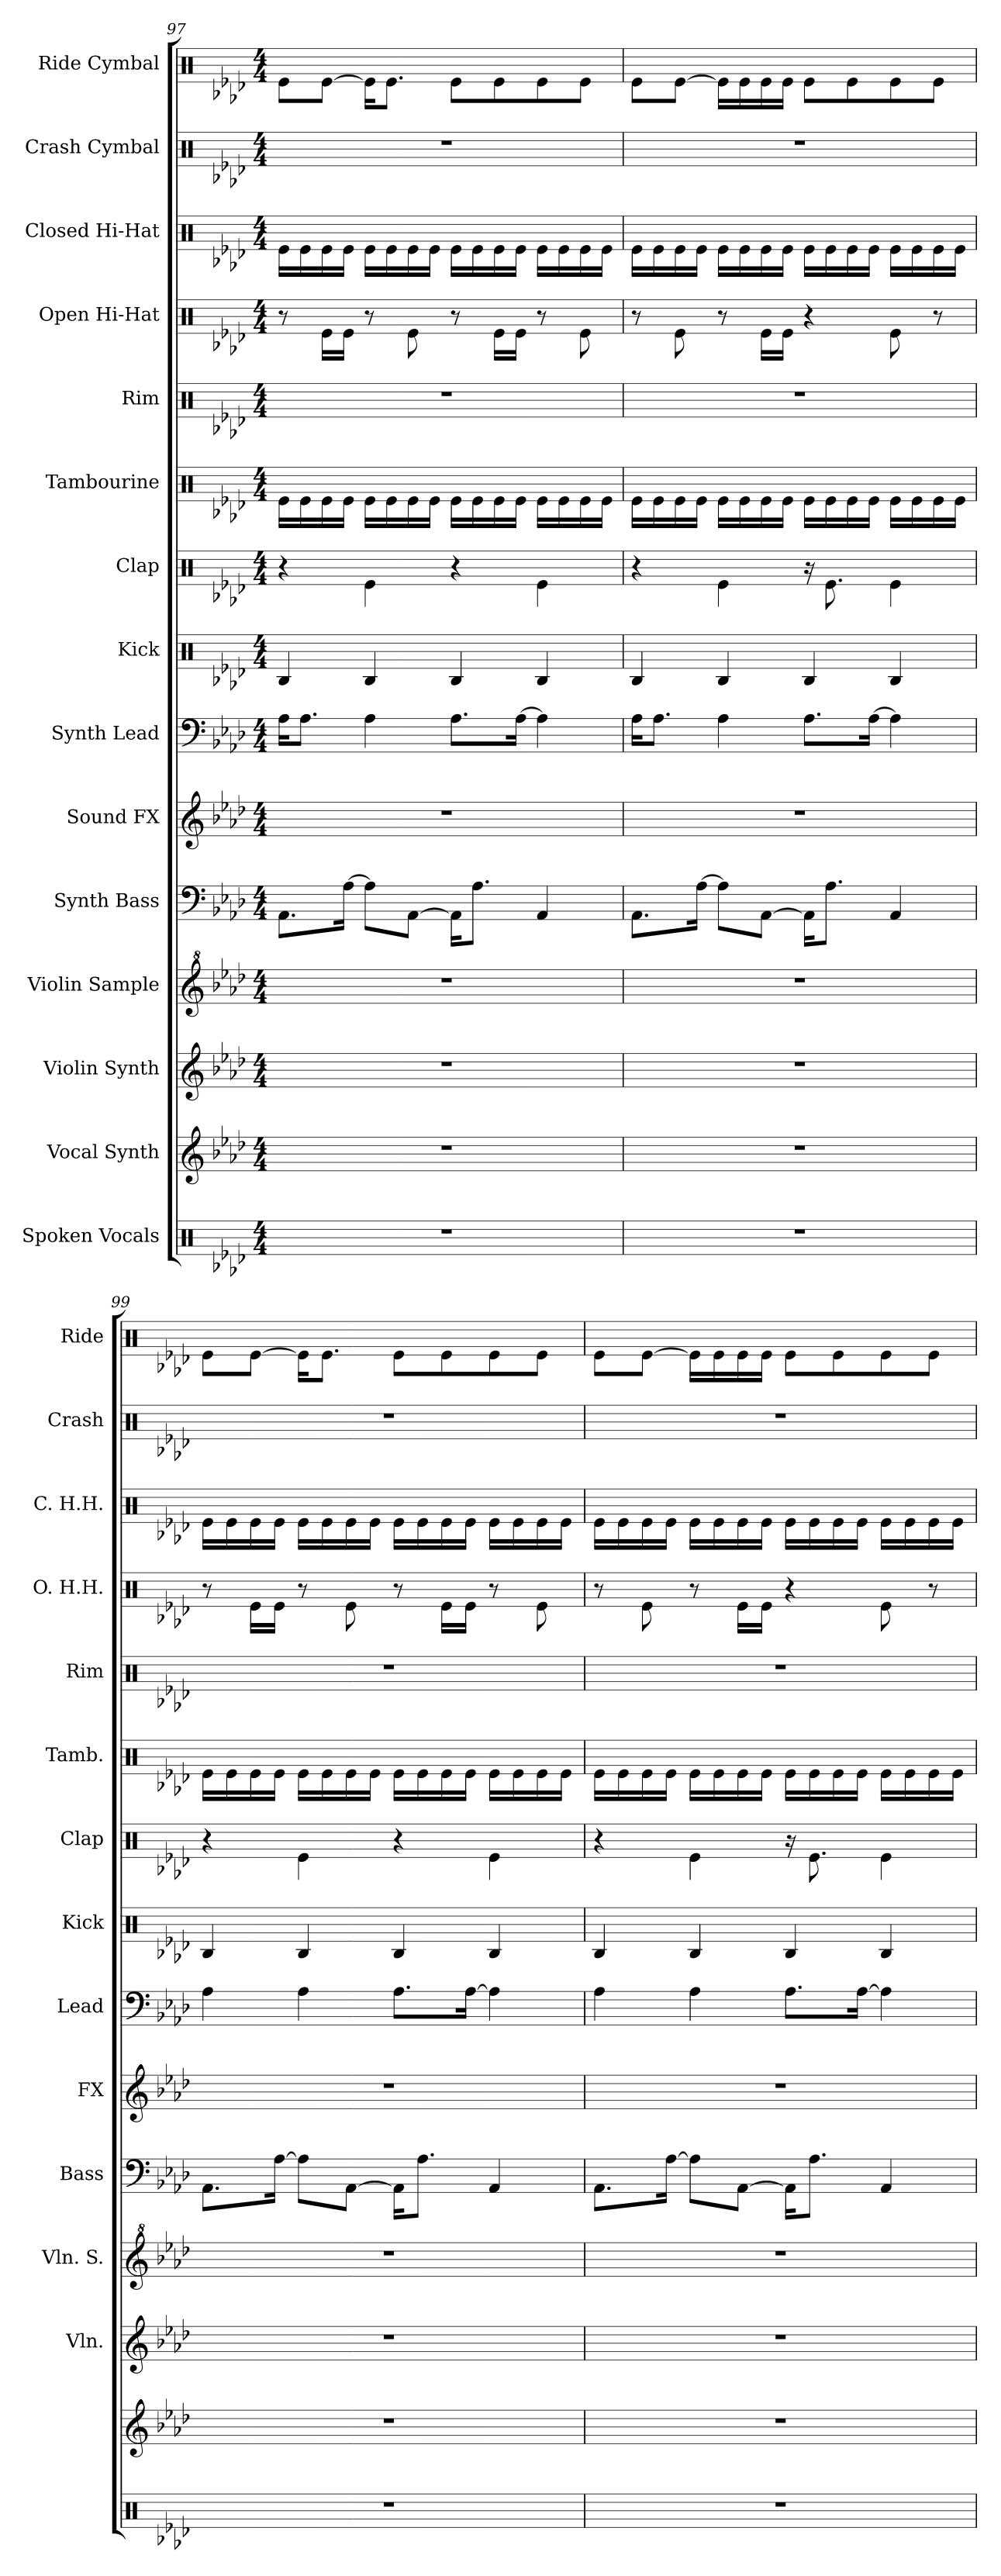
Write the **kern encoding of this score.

**kern	**kern	**kern	**kern	**kern	**kern	**kern	**kern	**kern	**kern	**kern	**kern	**kern	**kern	**kern
*part15	*part14	*part13	*part12	*part11	*part10	*part9	*part8	*part7	*part6	*part5	*part4	*part3	*part2	*part1
*staff15	*staff14	*staff13	*staff12	*staff11	*staff10	*staff9	*staff8	*staff7	*staff6	*staff5	*staff4	*staff3	*staff2	*staff1
*I"Spoken Vocals	*I"Vocal Synth	*I"Violin Synth	*I"Violin Sample	*I"Synth Bass	*I"Sound FX	*I"Synth Lead	*I"Kick	*I"Clap	*I"Tambourine	*I"Rim	*I"Open Hi-Hat	*I"Closed Hi-Hat	*I"Crash Cymbal	*I"Ride Cymbal
*	*	*I'Vln.	*I'Vln. S.	*I'Bass	*I'FX	*I'Lead	*I'Kick	*I'Clap	*I'Tamb.	*I'Rim	*I'O. H.H.	*I'C. H.H.	*I'Crash	*I'Ride
!!LO:PB:g=z
*clefX	*clefG2	*clefG2	*clefG^2	*clefF4	*clefG2	*clefF4	*clefX	*clefX	*clefX	*clefX	*clefX	*clefX	*clefX	*clefX
*k[b-e-a-d-]	*k[b-e-a-d-]	*k[b-e-a-d-]	*k[b-e-a-d-]	*k[b-e-a-d-]	*k[b-e-a-d-]	*k[b-e-a-d-]	*k[b-e-a-d-]	*k[b-e-a-d-]	*k[b-e-a-d-]	*k[b-e-a-d-]	*k[b-e-a-d-]	*k[b-e-a-d-]	*k[b-e-a-d-]	*k[b-e-a-d-]
*A-:	*A-:	*A-:	*A-:	*A-:	*A-:	*A-:	*A-:	*A-:	*A-:	*A-:	*A-:	*A-:	*A-:	*A-:
*M4/4	*M4/4	*M4/4	*M4/4	*M4/4	*M4/4	*M4/4	*M4/4	*M4/4	*M4/4	*M4/4	*M4/4	*M4/4	*M4/4	*M4/4
=97	=97	=97	=97	=97	=97	=97	=97	=97	=97	=97	=97	=97	=97	=97
1r	1r	1r	1r	8.AA-\L	1r	16A-\KL	4RB/	4r	16Re\LL	1r	8r	16Re\LL	1r	8Re\L
.	.	.	.	.	.	8.A-\J	.	.	16Re\	.	.	16Re\	.	.
.	.	.	.	.	.	.	.	.	16Re\	.	16Re\LL	16Re\	.	[8Re\J
.	.	.	.	[16A-\Jk	.	.	.	.	16Re\JJ	.	16Re\JJ	16Re\JJ	.	.
.	.	.	.	8A-\L]	.	4A-\	4RB/	4Re\	16Re\LL	.	8r	16Re\LL	.	16Re\KL]
.	.	.	.	.	.	.	.	.	16Re\	.	.	16Re\	.	8.Re\J
.	.	.	.	[8AA-\J	.	.	.	.	16Re\	.	8Re\	16Re\	.	.
.	.	.	.	.	.	.	.	.	16Re\JJ	.	.	16Re\JJ	.	.
.	.	.	.	16AA-\KL]	.	8.A-\L	4RB/	4r	16Re\LL	.	8r	16Re\LL	.	8Re\L
.	.	.	.	8.A-\J	.	.	.	.	16Re\	.	.	16Re\	.	.
.	.	.	.	.	.	.	.	.	16Re\	.	16Re\LL	16Re\	.	8Re\
.	.	.	.	.	.	[16A-\Jk	.	.	16Re\JJ	.	16Re\JJ	16Re\JJ	.	.
.	.	.	.	4AA-/	.	4A-\]	4RB/	4Re\	16Re\LL	.	8r	16Re\LL	.	8Re\
.	.	.	.	.	.	.	.	.	16Re\	.	.	16Re\	.	.
.	.	.	.	.	.	.	.	.	16Re\	.	8Re\	16Re\	.	8Re\J
.	.	.	.	.	.	.	.	.	16Re\JJ	.	.	16Re\JJ	.	.
=98	=98	=98	=98	=98	=98	=98	=98	=98	=98	=98	=98	=98	=98	=98
1r	1r	1r	1r	8.AA-\L	1r	16A-\KL	4RB/	4r	16Re\LL	1r	8r	16Re\LL	1r	8Re\L
.	.	.	.	.	.	8.A-\J	.	.	16Re\	.	.	16Re\	.	.
.	.	.	.	.	.	.	.	.	16Re\	.	8Re\	16Re\	.	[8Re\J
.	.	.	.	[16A-\Jk	.	.	.	.	16Re\JJ	.	.	16Re\JJ	.	.
.	.	.	.	8A-\L]	.	4A-\	4RB/	4Re\	16Re\LL	.	8r	16Re\LL	.	16Re\LL]
.	.	.	.	.	.	.	.	.	16Re\	.	.	16Re\	.	16Re\
.	.	.	.	[8AA-\J	.	.	.	.	16Re\	.	16Re\LL	16Re\	.	16Re\
.	.	.	.	.	.	.	.	.	16Re\JJ	.	16Re\JJ	16Re\JJ	.	16Re\JJ
.	.	.	.	16AA-\KL]	.	8.A-\L	4RB/	16r	16Re\LL	.	4r	16Re\LL	.	8Re\L
.	.	.	.	8.A-\J	.	.	.	8.Re\	16Re\	.	.	16Re\	.	.
.	.	.	.	.	.	.	.	.	16Re\	.	.	16Re\	.	8Re\
.	.	.	.	.	.	[16A-\Jk	.	.	16Re\JJ	.	.	16Re\JJ	.	.
.	.	.	.	4AA-/	.	4A-\]	4RB/	4Re\	16Re\LL	.	8Re\	16Re\LL	.	8Re\
.	.	.	.	.	.	.	.	.	16Re\	.	.	16Re\	.	.
.	.	.	.	.	.	.	.	.	16Re\	.	8r	16Re\	.	8Re\J
.	.	.	.	.	.	.	.	.	16Re\JJ	.	.	16Re\JJ	.	.
=99	=99	=99	=99	=99	=99	=99	=99	=99	=99	=99	=99	=99	=99	=99
1r	1r	1r	1r	8.AA-\L	1r	4A-\	4RB/	4r	16Re\LL	1r	8r	16Re\LL	1r	8Re\L
.	.	.	.	.	.	.	.	.	16Re\	.	.	16Re\	.	.
.	.	.	.	.	.	.	.	.	16Re\	.	16Re\LL	16Re\	.	[8Re\J
.	.	.	.	[16A-\Jk	.	.	.	.	16Re\JJ	.	16Re\JJ	16Re\JJ	.	.
.	.	.	.	8A-\L]	.	4A-\	4RB/	4Re\	16Re\LL	.	8r	16Re\LL	.	16Re\KL]
.	.	.	.	.	.	.	.	.	16Re\	.	.	16Re\	.	8.Re\J
.	.	.	.	[8AA-\J	.	.	.	.	16Re\	.	8Re\	16Re\	.	.
.	.	.	.	.	.	.	.	.	16Re\JJ	.	.	16Re\JJ	.	.
.	.	.	.	16AA-\KL]	.	8.A-\L	4RB/	4r	16Re\LL	.	8r	16Re\LL	.	8Re\L
.	.	.	.	8.A-\J	.	.	.	.	16Re\	.	.	16Re\	.	.
.	.	.	.	.	.	.	.	.	16Re\	.	16Re\LL	16Re\	.	8Re\
.	.	.	.	.	.	[16A-\Jk	.	.	16Re\JJ	.	16Re\JJ	16Re\JJ	.	.
.	.	.	.	4AA-/	.	4A-\]	4RB/	4Re\	16Re\LL	.	8r	16Re\LL	.	8Re\
.	.	.	.	.	.	.	.	.	16Re\	.	.	16Re\	.	.
.	.	.	.	.	.	.	.	.	16Re\	.	8Re\	16Re\	.	8Re\J
.	.	.	.	.	.	.	.	.	16Re\JJ	.	.	16Re\JJ	.	.
=100	=100	=100	=100	=100	=100	=100	=100	=100	=100	=100	=100	=100	=100	=100
1r	1r	1r	1r	8.AA-\L	1r	4A-\	4RB/	4r	16Re\LL	1r	8r	16Re\LL	1r	8Re\L
.	.	.	.	.	.	.	.	.	16Re\	.	.	16Re\	.	.
.	.	.	.	.	.	.	.	.	16Re\	.	8Re\	16Re\	.	[8Re\J
.	.	.	.	[16A-\Jk	.	.	.	.	16Re\JJ	.	.	16Re\JJ	.	.
.	.	.	.	8A-\L]	.	4A-\	4RB/	4Re\	16Re\LL	.	8r	16Re\LL	.	16Re\LL]
.	.	.	.	.	.	.	.	.	16Re\	.	.	16Re\	.	16Re\
.	.	.	.	[8AA-\J	.	.	.	.	16Re\	.	16Re\LL	16Re\	.	16Re\
.	.	.	.	.	.	.	.	.	16Re\JJ	.	16Re\JJ	16Re\JJ	.	16Re\JJ
.	.	.	.	16AA-\KL]	.	8.A-\L	4RB/	16r	16Re\LL	.	4r	16Re\LL	.	8Re\L
.	.	.	.	8.A-\J	.	.	.	8.Re\	16Re\	.	.	16Re\	.	.
.	.	.	.	.	.	.	.	.	16Re\	.	.	16Re\	.	8Re\
.	.	.	.	.	.	[16A-\Jk	.	.	16Re\JJ	.	.	16Re\JJ	.	.
.	.	.	.	4AA-/	.	4A-\]	4RB/	4Re\	16Re\LL	.	8Re\	16Re\LL	.	8Re\
.	.	.	.	.	.	.	.	.	16Re\	.	.	16Re\	.	.
.	.	.	.	.	.	.	.	.	16Re\	.	8r	16Re\	.	8Re\J
.	.	.	.	.	.	.	.	.	16Re\JJ	.	.	16Re\JJ	.	.
=	=	=	=	=	=	=	=	=	=	=	=	=	=	=
*-	*-	*-	*-	*-	*-	*-	*-	*-	*-	*-	*-	*-	*-	*-
